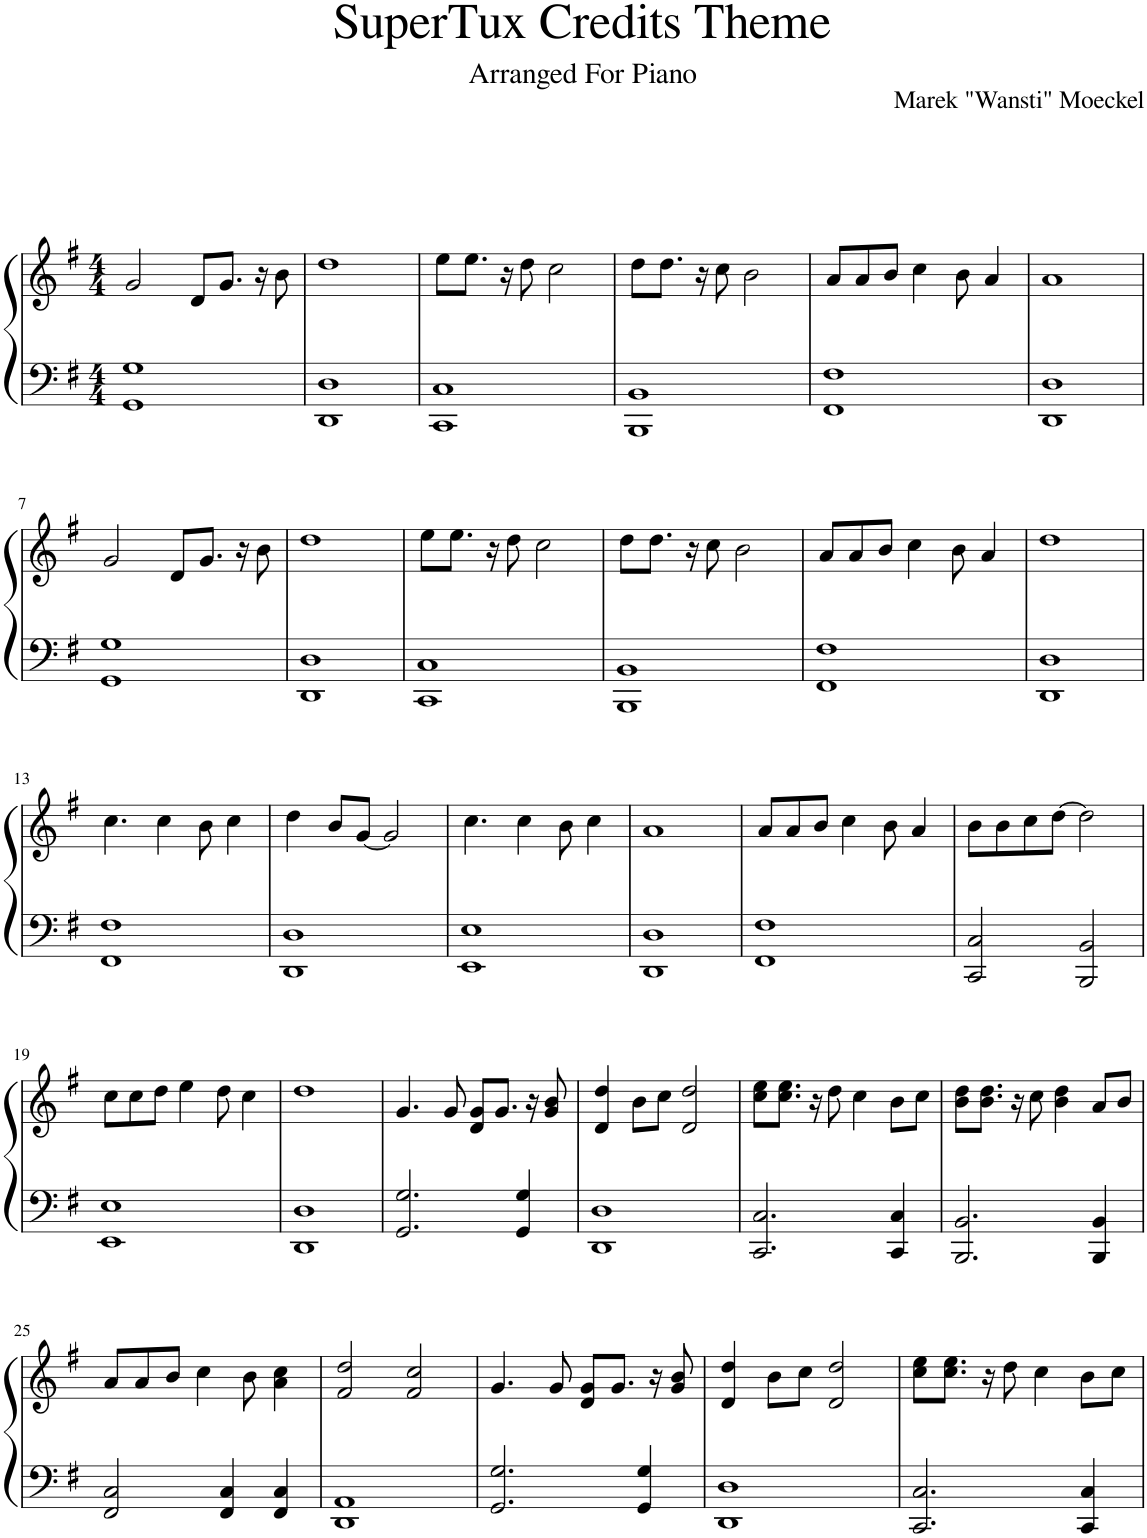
**kern	**kern
*part1	*part1
*staff2	*staff1
*I"Piano	*
*I'Pno.	*
*clefF4	*clefG2
*k[f#]	*k[f#]
*M4/4	*M4/4
=1	=1
1GG 1G	2g/
.	8d/L
.	8.g/J
.	16r
.	8b\
=2	=2
1DD 1D	1dd
=3	=3
1CC 1C	8ee\L
.	8.ee\J
.	16r
.	8dd\
.	2cc\
=4	=4
1BBB 1BB	8dd\L
.	8.dd\J
.	16r
.	8cc\
.	2b\
=5	=5
1FF# 1F#	8a/L
.	8a/
.	8b/J
.	4cc\
.	8b\
.	4a/
=6	=6
1DD 1D	1a
!!LO:LB:g=z
=7	=7
1GG 1G	2g/
.	8d/L
.	8.g/J
.	16r
.	8b\
=8	=8
1DD 1D	1dd
=9	=9
1CC 1C	8ee\L
.	8.ee\J
.	16r
.	8dd\
.	2cc\
=10	=10
1BBB 1BB	8dd\L
.	8.dd\J
.	16r
.	8cc\
.	2b\
=11	=11
1FF# 1F#	8a/L
.	8a/
.	8b/J
.	4cc\
.	8b\
.	4a/
=12	=12
1DD 1D	1dd
!!LO:LB:g=z
=13	=13
1FF# 1F#	4.cc\
.	4cc\
.	8b\
.	4cc\
=14	=14
1DD 1D	4dd\
.	8b/L
.	[8g/J
.	2g/]
=15	=15
1EE 1E	4.cc\
.	4cc\
.	8b\
.	4cc\
=16	=16
1DD 1D	1a
=17	=17
1FF# 1F#	8a/L
.	8a/
.	8b/J
.	4cc\
.	8b\
.	4a/
=18	=18
2CC/ 2C/	8b\L
.	8b\
.	8cc\
.	[8dd\J
2BBB/ 2BB/	2dd\]
!!LO:LB:g=z
=19	=19
1EE 1E	8cc\L
.	8cc\
.	8dd\J
.	4ee\
.	8dd\
.	4cc\
=20	=20
1DD 1D	1dd
=21	=21
2.GG/ 2.G/	4.g/
.	8g/
.	8d/ 8g/L
.	8.g/J
4GG/ 4G/	.
.	16r
.	8g/ 8b/
=22	=22
1DD 1D	4d/ 4dd/
.	8b\L
.	8cc\J
.	2d/ 2dd/
=23	=23
2.CC/ 2.C/	8cc\ 8ee\L
.	8.cc\ 8.ee\J
.	16r
.	8dd\
.	4cc\
4CC/ 4C/	8b\L
.	8cc\J
=24	=24
2.BBB/ 2.BB/	8b\ 8dd\L
.	8.b\ 8.dd\J
.	16r
.	8cc\
.	4b\ 4dd\
4BBB/ 4BB/	8a/L
.	8b/J
!!LO:LB:g=z
=25	=25
2FF#/ 2C/	8a/L
.	8a/
.	8b/J
.	4cc\
4FF#/ 4C/	.
.	8b\
4FF#/ 4C/	4a\ 4cc\
=26	=26
1DD 1AA	2f#/ 2dd/
.	2f#/ 2cc/
=27	=27
2.GG/ 2.G/	4.g/
.	8g/
.	8d/ 8g/L
.	8.g/J
4GG/ 4G/	.
.	16r
.	8g/ 8b/
=28	=28
1DD 1D	4d/ 4dd/
.	8b\L
.	8cc\J
.	2d/ 2dd/
=29	=29
2.CC/ 2.C/	8cc\ 8ee\L
.	8.cc\ 8.ee\J
.	16r
.	8dd\
.	4cc\
4CC/ 4C/	8b\L
.	8cc\J
=	=
*-	*-
